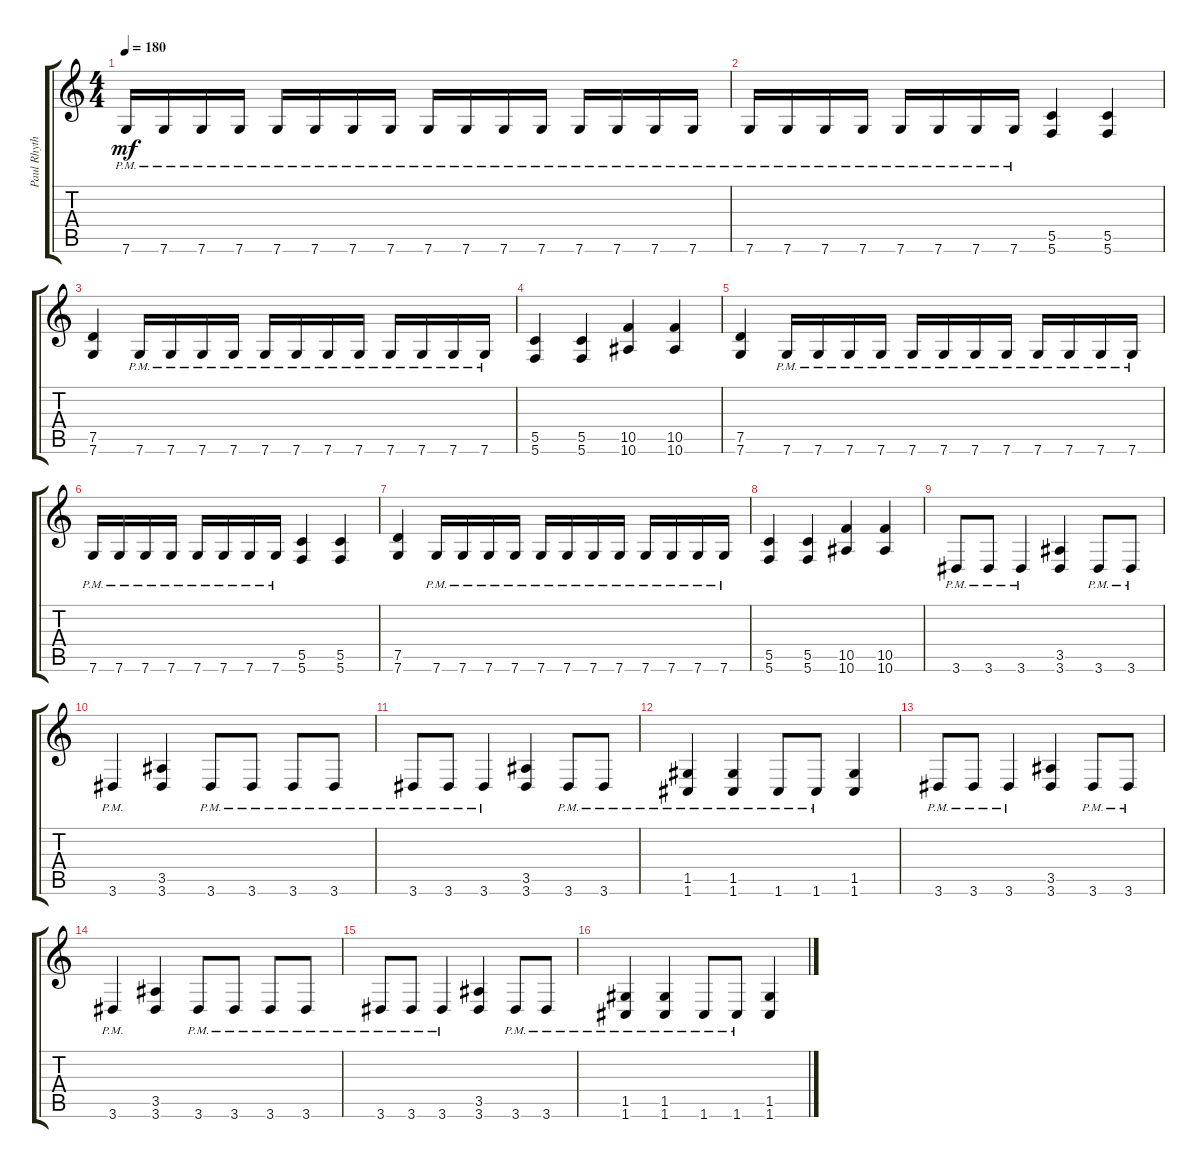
\track ("Paul Rhythm" "Paul Rhyth") {instrument distortionguitar}
\staff {score tabs}
\tuning (D4 A3 F3 C3 G2 C2) {hide}
\ts (4 4)
\tempo 180
\clef g2
\ks c
7.6{pm}.16{dy mf} 7.6{pm}.16 7.6{pm}.16 7.6{pm}.16 7.6{pm}.16 7.6{pm}.16 7.6{pm}.16 7.6{pm}.16 7.6{pm}.16 7.6{pm}.16 7.6{pm}.16 7.6{pm}.16 7.6{pm}.16 7.6{pm}.16 7.6{pm}.16 7.6{pm}.16 |
7.6{pm}.16 7.6{pm}.16 7.6{pm}.16 7.6{pm}.16 7.6{pm}.16 7.6{pm}.16 7.6{pm}.16 7.6{pm}.16 (5.5 5.6).4 (5.5 5.6).4 |
(7.5 7.6).4 7.6{pm}.16 7.6{pm}.16 7.6{pm}.16 7.6{pm}.16 7.6{pm}.16 7.6{pm}.16 7.6{pm}.16 7.6{pm}.16 7.6{pm}.16 7.6{pm}.16 7.6{pm}.16 7.6{pm}.16 |
(5.5 5.6).4 (5.5 5.6).4 (10.5 10.6).4 (10.5 10.6).4 |
(7.5 7.6).4 7.6{pm}.16 7.6{pm}.16 7.6{pm}.16 7.6{pm}.16 7.6{pm}.16 7.6{pm}.16 7.6{pm}.16 7.6{pm}.16 7.6{pm}.16 7.6{pm}.16 7.6{pm}.16 7.6{pm}.16 |
7.6{pm}.16 7.6{pm}.16 7.6{pm}.16 7.6{pm}.16 7.6{pm}.16 7.6{pm}.16 7.6{pm}.16 7.6{pm}.16 (5.5 5.6).4 (5.5 5.6).4 |
(7.5 7.6).4 7.6{pm}.16 7.6{pm}.16 7.6{pm}.16 7.6{pm}.16 7.6{pm}.16 7.6{pm}.16 7.6{pm}.16 7.6{pm}.16 7.6{pm}.16 7.6{pm}.16 7.6{pm}.16 7.6{pm}.16 |
(5.5 5.6).4 (5.5 5.6).4 (10.5 10.6).4 (10.5 10.6).4 |
3.6{pm}.8 3.6{pm}.8 3.6{pm}.4 (3.5 3.6).4 3.6{pm}.8 3.6{pm}.8 |
3.6{pm}.4 (3.5 3.6).4 3.6{pm}.8 3.6{pm}.8 3.6{pm}.8 3.6{pm}.8 |
3.6{pm}.8 3.6{pm}.8 3.6{pm}.4 (3.5 3.6).4 3.6{pm}.8 3.6{pm}.8 |
(1.5{pm} 1.6{pm}).4 (1.5{pm} 1.6{pm}).4 1.6{pm}.8 1.6{pm}.8 (1.5 1.6).4 |
3.6{pm}.8 3.6{pm}.8 3.6{pm}.4 (3.5 3.6).4 3.6{pm}.8 3.6{pm}.8 |
3.6{pm}.4 (3.5 3.6).4 3.6{pm}.8 3.6{pm}.8 3.6{pm}.8 3.6{pm}.8 |
3.6{pm}.8 3.6{pm}.8 3.6{pm}.4 (3.5 3.6).4 3.6{pm}.8 3.6{pm}.8 |
(1.5{pm} 1.6{pm}).4 (1.5{pm} 1.6{pm}).4 1.6{pm}.8 1.6{pm}.8 (1.5 1.6).4
